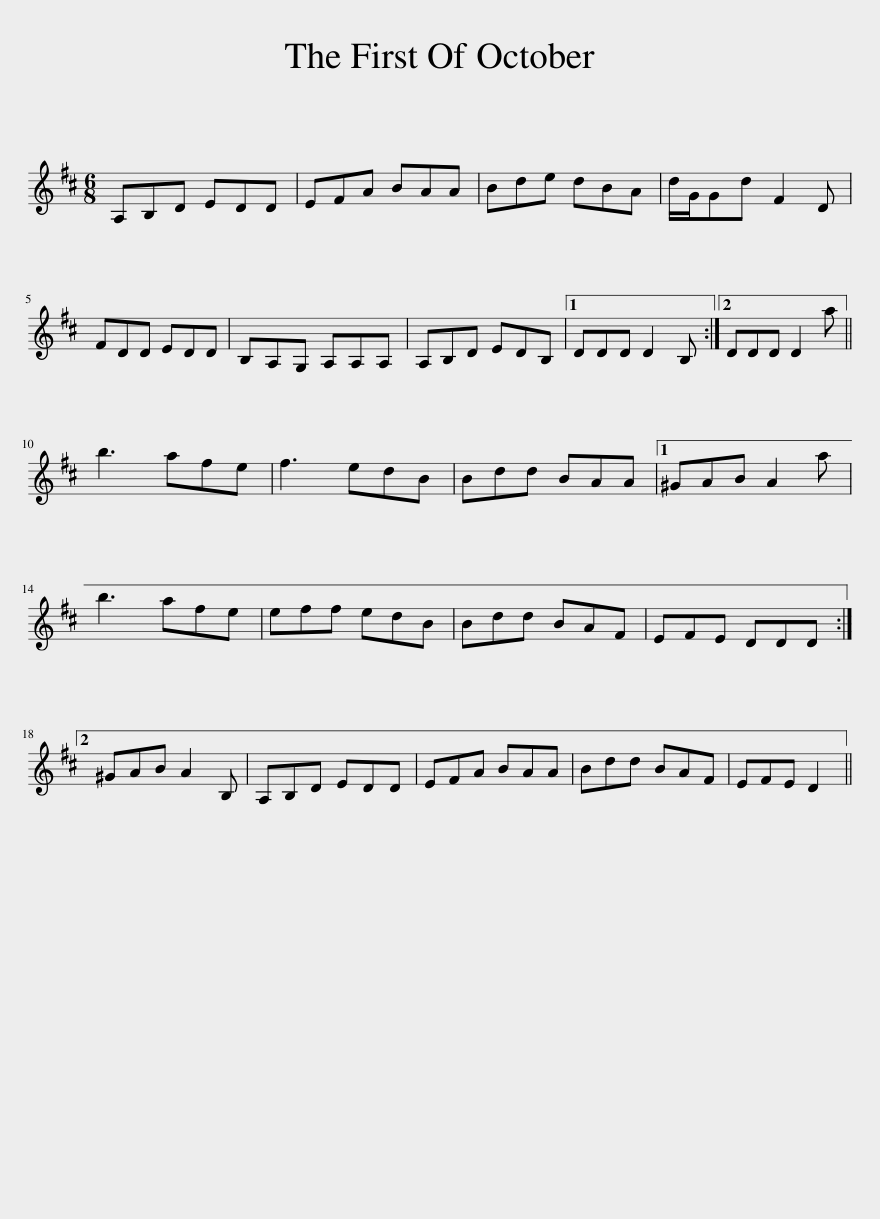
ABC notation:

X:1
L:1/8
M:6/8
I:linebreak $
K:D
V:1 treble
V:1
 A,B,D EDD | EFA BAA | Bde dBA | d/G/Gd F2 D |$ FDD EDD | %5
 B,A,G, A,A,A, | A,B,D EDB, |1 DDD D2 B, :|2 DDD D2 a ||$ b3 afe | %10
 f3 edB | Bdd BAA |1 ^GAB A2 a |$ b3 afe | eff edB | %15
 Bdd BAF | EFE DDD :|2$ ^GAB A2 B, | A,B,D EDD | EFA BAA | %20
 Bdd BAF | EFE D2 || %22
